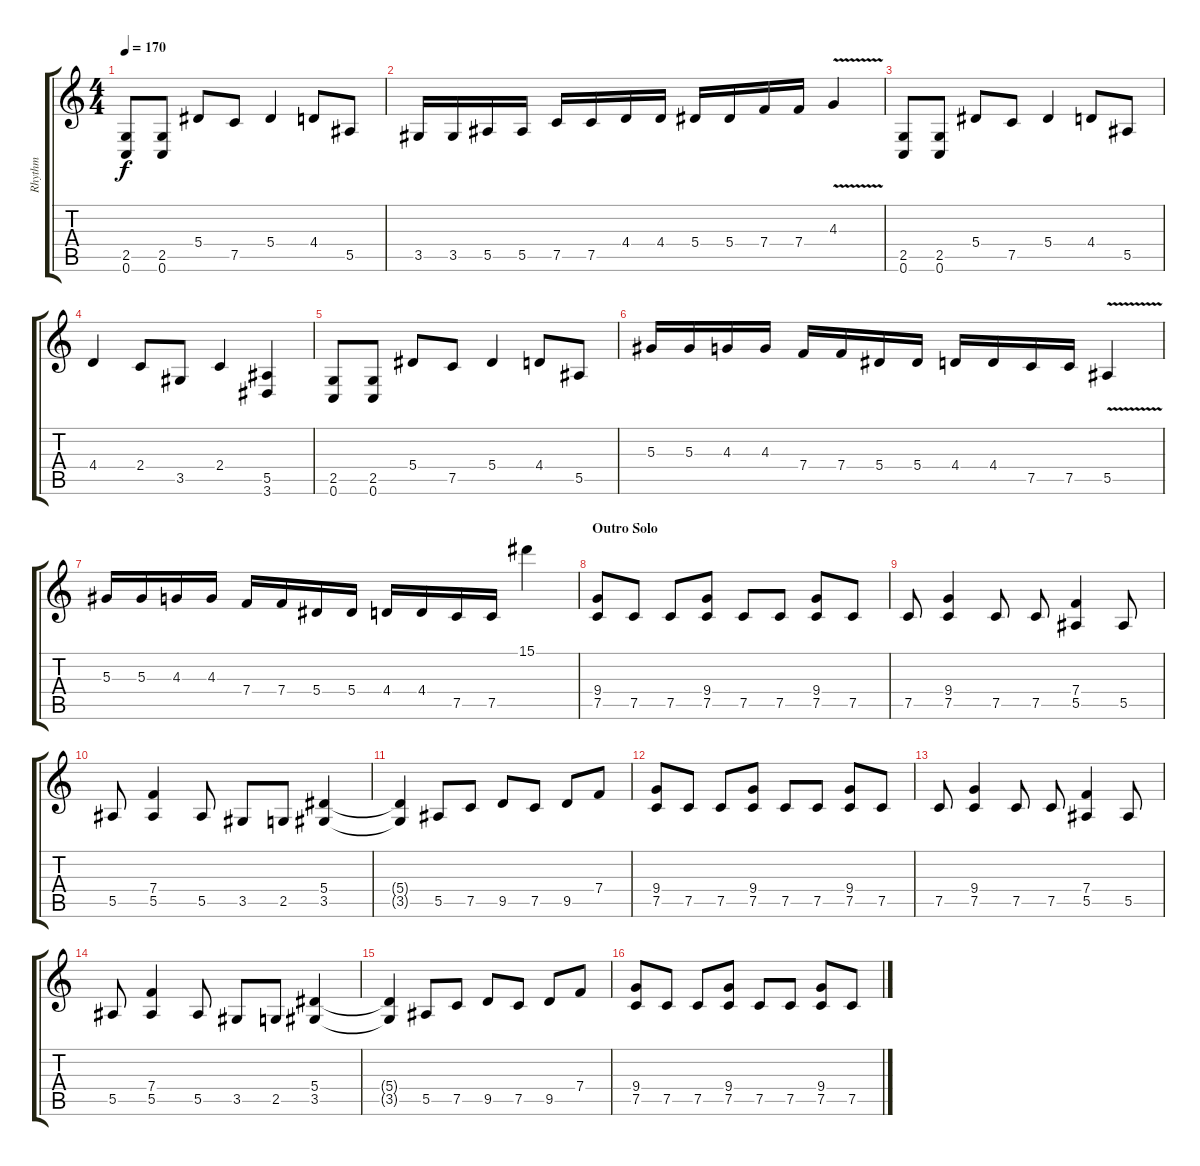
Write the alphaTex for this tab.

\track ("Rhythm" "Rhythm") {instrument distortionguitar}
\staff {score tabs}
\tuning (C4 G3 Eb3 Bb2 F2 C2) {hide}
\ts (4 4)
\tempo 170
\clef g2
\ks c
(2.5 0.6).8{dy f} (2.5 0.6).8 5.4.8 7.5.8 5.4.4 4.4.8 5.5.8 |
3.5.16 3.5.16 5.5.16 5.5.16 7.5.16 7.5.16 4.4.16 4.4.16 5.4.16 5.4.16 7.4.16 7.4.16 4.3{v}.4 |
(2.5 0.6).8 (2.5 0.6).8 5.4.8 7.5.8 5.4.4 4.4.8 5.5.8 |
4.4.4 2.4.8 3.5.8 2.4.4 (5.5 3.6).4 |
(2.5 0.6).8 (2.5 0.6).8 5.4.8 7.5.8 5.4.4 4.4.8 5.5.8 |
5.3.16 5.3.16 4.3.16 4.3.16 7.4.16 7.4.16 5.4.16 5.4.16 4.4.16 4.4.16 7.5.16 7.5.16 5.5{v}.4 |
5.3.16 5.3.16 4.3.16 4.3.16 7.4.16 7.4.16 5.4.16 5.4.16 4.4.16 4.4.16 7.5.16 7.5.16 15.1.4 |
\section ("" "Outro Solo")
(9.4 7.5).8 7.5.8 7.5.8 (9.4 7.5).8 7.5.8 7.5.8 (9.4 7.5).8 7.5.8 |
7.5.8 (9.4 7.5).4 7.5.8 7.5.8 (7.4 5.5).4 5.5.8 |
5.5.8 (7.4 5.5).4 5.5.8 3.5.8 2.5.8 (5.4 3.5).4 |
(5.4{t} 3.5{t}).4 5.5.8 7.5.8 9.5.8 7.5.8 9.5.8 7.4.8 |
(9.4 7.5).8 7.5.8 7.5.8 (9.4 7.5).8 7.5.8 7.5.8 (9.4 7.5).8 7.5.8 |
7.5.8 (9.4 7.5).4 7.5.8 7.5.8 (7.4 5.5).4 5.5.8 |
5.5.8 (7.4 5.5).4 5.5.8 3.5.8 2.5.8 (5.4 3.5).4 |
(5.4{t} 3.5{t}).4 5.5.8 7.5.8 9.5.8 7.5.8 9.5.8 7.4.8 |
(9.4 7.5).8 7.5.8 7.5.8 (9.4 7.5).8 7.5.8 7.5.8 (9.4 7.5).8 7.5.8
